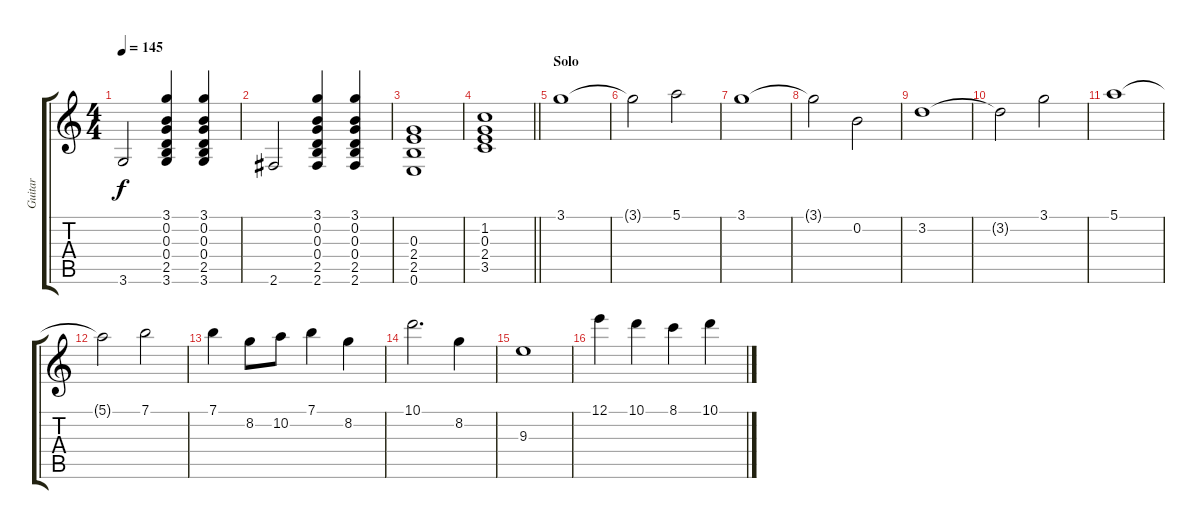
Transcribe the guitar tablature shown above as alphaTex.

\track ("Guitar" "Guitar") {instrument electricguitarjazz}
\staff {score tabs}
\tuning (E4 B3 G3 D3 A2 E2) {hide}
\ts (4 4)
\tempo 145
\clef g2
\ks c
3.6.2{dy f} (3.1 0.2 0.3 0.4 2.5 3.6).4 (3.1 0.2 0.3 0.4 2.5 3.6).4 |
2.6.2 (3.1 0.2 0.3 0.4 2.5 2.6).4 (3.1 0.2 0.3 0.4 2.5 2.6).4 |
(0.3 2.4 2.5 0.6).1 |
\barLineRight lightlight
(1.2 0.3 2.4 3.5).1 |
\section ("" "Solo")
3.1.1{volume 10 instrument electricguitarjazz} |
3.1{t}.2 5.1.2 |
3.1.1 |
3.1{t}.2 0.2.2 |
3.2.1 |
3.2{t}.2 3.1.2 |
5.1.1 |
5.1{t}.2 7.1.2 |
7.1.4 8.2.8 10.2.8 7.1.4 8.2.4 |
10.1.2{d} 8.2.4 |
9.3.1 |
12.1.4 10.1.4 8.1.4 10.1.4
